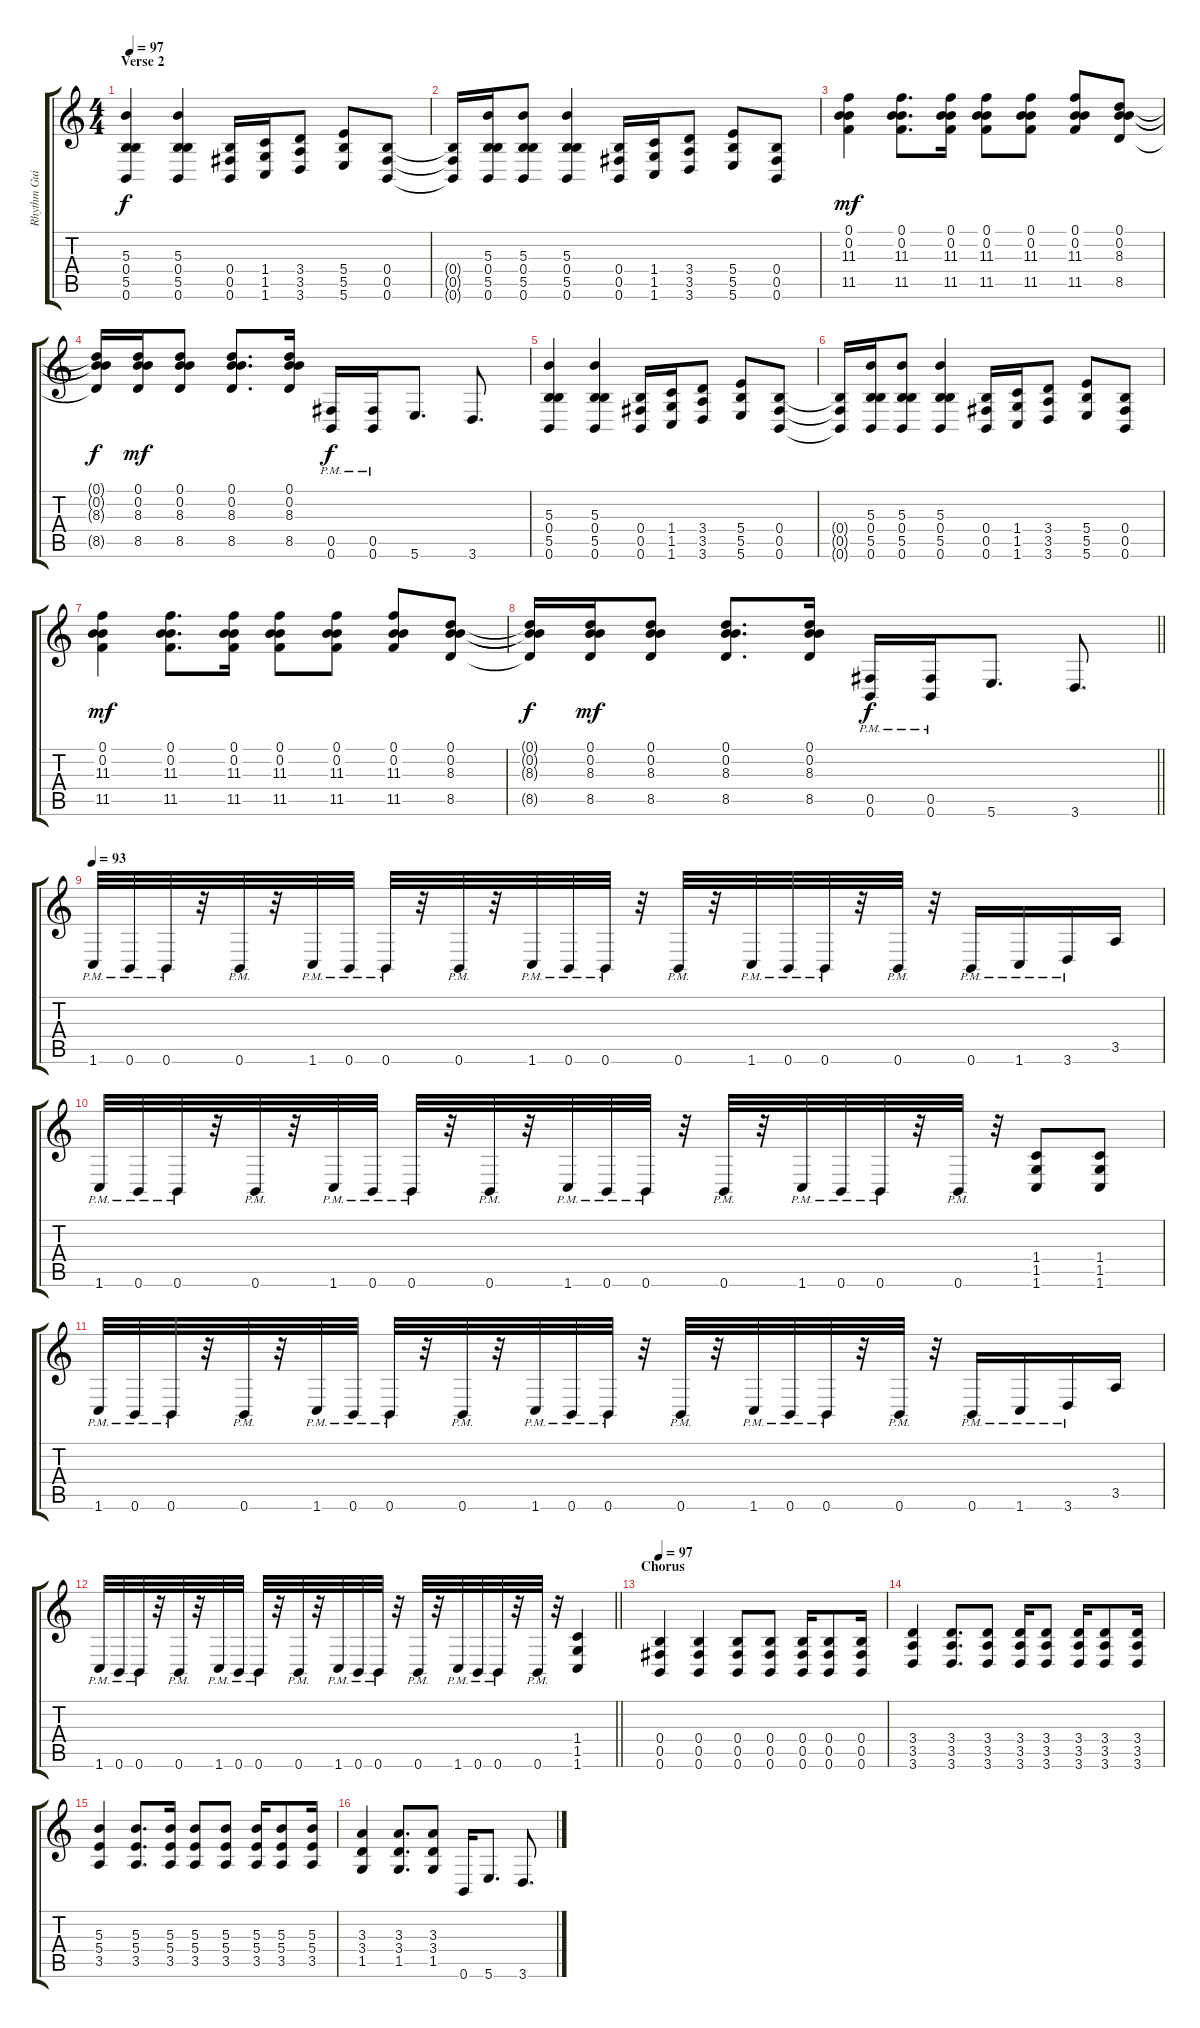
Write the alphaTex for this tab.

\track ("Rhythm Guitar" "Rhythm Gui") {instrument distortionguitar}
\staff {score tabs}
\tuning (B3 B3 Gb3 B2 Gb2 B1) {hide}
\ts (4 4)
\section ("" "Verse 2")
\tempo 97
\clef g2
\ks c
(5.3 0.4 5.5 0.6).4{dy f balance 16} (5.3 0.4 5.5 0.6).4 (0.4 0.5 0.6).16 (1.4 1.5 1.6).16 (3.4 3.5 3.6).8 (5.4 5.5 5.6).8 (0.4 0.5 0.6).8 |
(0.4{t} 0.5{t} 0.6{t}).16 (5.3 0.4 5.5 0.6).16 (5.3 0.4 5.5 0.6).8 (5.3 0.4 5.5 0.6).4 (0.4 0.5 0.6).16 (1.4 1.5 1.6).16 (3.4 3.5 3.6).8 (5.4 5.5 5.6).8 (0.4 0.5 0.6).8 |
(0.1 0.2 11.3 11.5).4{dy mf} (0.1 0.2 11.3 11.5).8{d} (0.1 0.2 11.3 11.5).16 (0.1 0.2 11.3 11.5).8 (0.1 0.2 11.3 11.5).8 (0.1 0.2 11.3 11.5).8 (0.1 0.2 8.3 8.5).8 |
(0.1{t} 0.2{t} 8.3{t} 8.5{t}).16{dy f} (0.1 0.2 8.3 8.5).16{dy mf} (0.1 0.2 8.3 8.5).8 (0.1 0.2 8.3 8.5).8{d} (0.1 0.2 8.3 8.5).16 (0.5{pm} 0.6{pm}).16{dy f} (0.5{pm} 0.6{pm}).16 5.6.8{d} 3.6.8{d} |
(5.3 0.4 5.5 0.6).4 (5.3 0.4 5.5 0.6).4 (0.4 0.5 0.6).16 (1.4 1.5 1.6).16 (3.4 3.5 3.6).8 (5.4 5.5 5.6).8 (0.4 0.5 0.6).8 |
(0.4{t} 0.5{t} 0.6{t}).16 (5.3 0.4 5.5 0.6).16 (5.3 0.4 5.5 0.6).8 (5.3 0.4 5.5 0.6).4 (0.4 0.5 0.6).16 (1.4 1.5 1.6).16 (3.4 3.5 3.6).8 (5.4 5.5 5.6).8 (0.4 0.5 0.6).8 |
(0.1 0.2 11.3 11.5).4{dy mf} (0.1 0.2 11.3 11.5).8{d} (0.1 0.2 11.3 11.5).16 (0.1 0.2 11.3 11.5).8 (0.1 0.2 11.3 11.5).8 (0.1 0.2 11.3 11.5).8 (0.1 0.2 8.3 8.5).8 |
\barLineRight lightlight
(0.1{t} 0.2{t} 8.3{t} 8.5{t}).16{dy f} (0.1 0.2 8.3 8.5).16{dy mf} (0.1 0.2 8.3 8.5).8 (0.1 0.2 8.3 8.5).8{d} (0.1 0.2 8.3 8.5).16 (0.5{pm} 0.6{pm}).16{dy f} (0.5{pm} 0.6{pm}).16 5.6.8{d} 3.6.8{d} |
\section ("" "")
\tempo 93
1.6{pm}.32 0.6{pm}.32 0.6{pm}.32 r.32 0.6{pm}.32 r.32 1.6{pm}.32 0.6{pm}.32 0.6{pm}.32 r.32 0.6{pm}.32 r.32 1.6{pm}.32 0.6{pm}.32 0.6{pm}.32 r.32 0.6{pm}.32 r.32 1.6{pm}.32 0.6{pm}.32 0.6{pm}.32 r.32 0.6{pm}.32 r.32 0.6{pm}.16 1.6{pm}.16 3.6{pm}.16 3.5.16 |
1.6{pm}.32 0.6{pm}.32 0.6{pm}.32 r.32 0.6{pm}.32 r.32 1.6{pm}.32 0.6{pm}.32 0.6{pm}.32 r.32 0.6{pm}.32 r.32 1.6{pm}.32 0.6{pm}.32 0.6{pm}.32 r.32 0.6{pm}.32 r.32 1.6{pm}.32 0.6{pm}.32 0.6{pm}.32 r.32 0.6{pm}.32 r.32 (1.4 1.5 1.6).8 (1.4 1.5 1.6).8 |
1.6{pm}.32 0.6{pm}.32 0.6{pm}.32 r.32 0.6{pm}.32 r.32 1.6{pm}.32 0.6{pm}.32 0.6{pm}.32 r.32 0.6{pm}.32 r.32 1.6{pm}.32 0.6{pm}.32 0.6{pm}.32 r.32 0.6{pm}.32 r.32 1.6{pm}.32 0.6{pm}.32 0.6{pm}.32 r.32 0.6{pm}.32 r.32 0.6{pm}.16 1.6{pm}.16 3.6{pm}.16 3.5.16 |
\barLineRight lightlight
1.6{pm}.32 0.6{pm}.32 0.6{pm}.32 r.32 0.6{pm}.32 r.32 1.6{pm}.32 0.6{pm}.32 0.6{pm}.32 r.32 0.6{pm}.32 r.32 1.6{pm}.32 0.6{pm}.32 0.6{pm}.32 r.32 0.6{pm}.32 r.32 1.6{pm}.32 0.6{pm}.32 0.6{pm}.32 r.32 0.6{pm}.32 r.32 (1.4 1.5 1.6).4 |
\section ("" "Chorus")
\tempo 97
(0.4 0.5 0.6).4 (0.4 0.5 0.6).4 (0.4 0.5 0.6).8 (0.4 0.5 0.6).8 (0.4 0.5 0.6).16 (0.4 0.5 0.6).8 (0.4 0.5 0.6).16 |
(3.4 3.5 3.6).4 (3.4 3.5 3.6).8{d} (3.4 3.5 3.6).8 (3.4 3.5 3.6).16 (3.4 3.5 3.6).8 (3.4 3.5 3.6).16 (3.4 3.5 3.6).8 (3.4 3.5 3.6).16 |
(5.3 5.4 3.5).4 (5.3 5.4 3.5).8{d} (5.3 5.4 3.5).16 (5.3 5.4 3.5).8 (5.3 5.4 3.5).8 (5.3 5.4 3.5).16 (5.3 5.4 3.5).8 (5.3 5.4 3.5).16 |
(3.3 3.4 1.5).4 (3.3 3.4 1.5).8{d} (3.3 3.4 1.5).8 0.6.16 5.6.8{d} 3.6.8{d}
